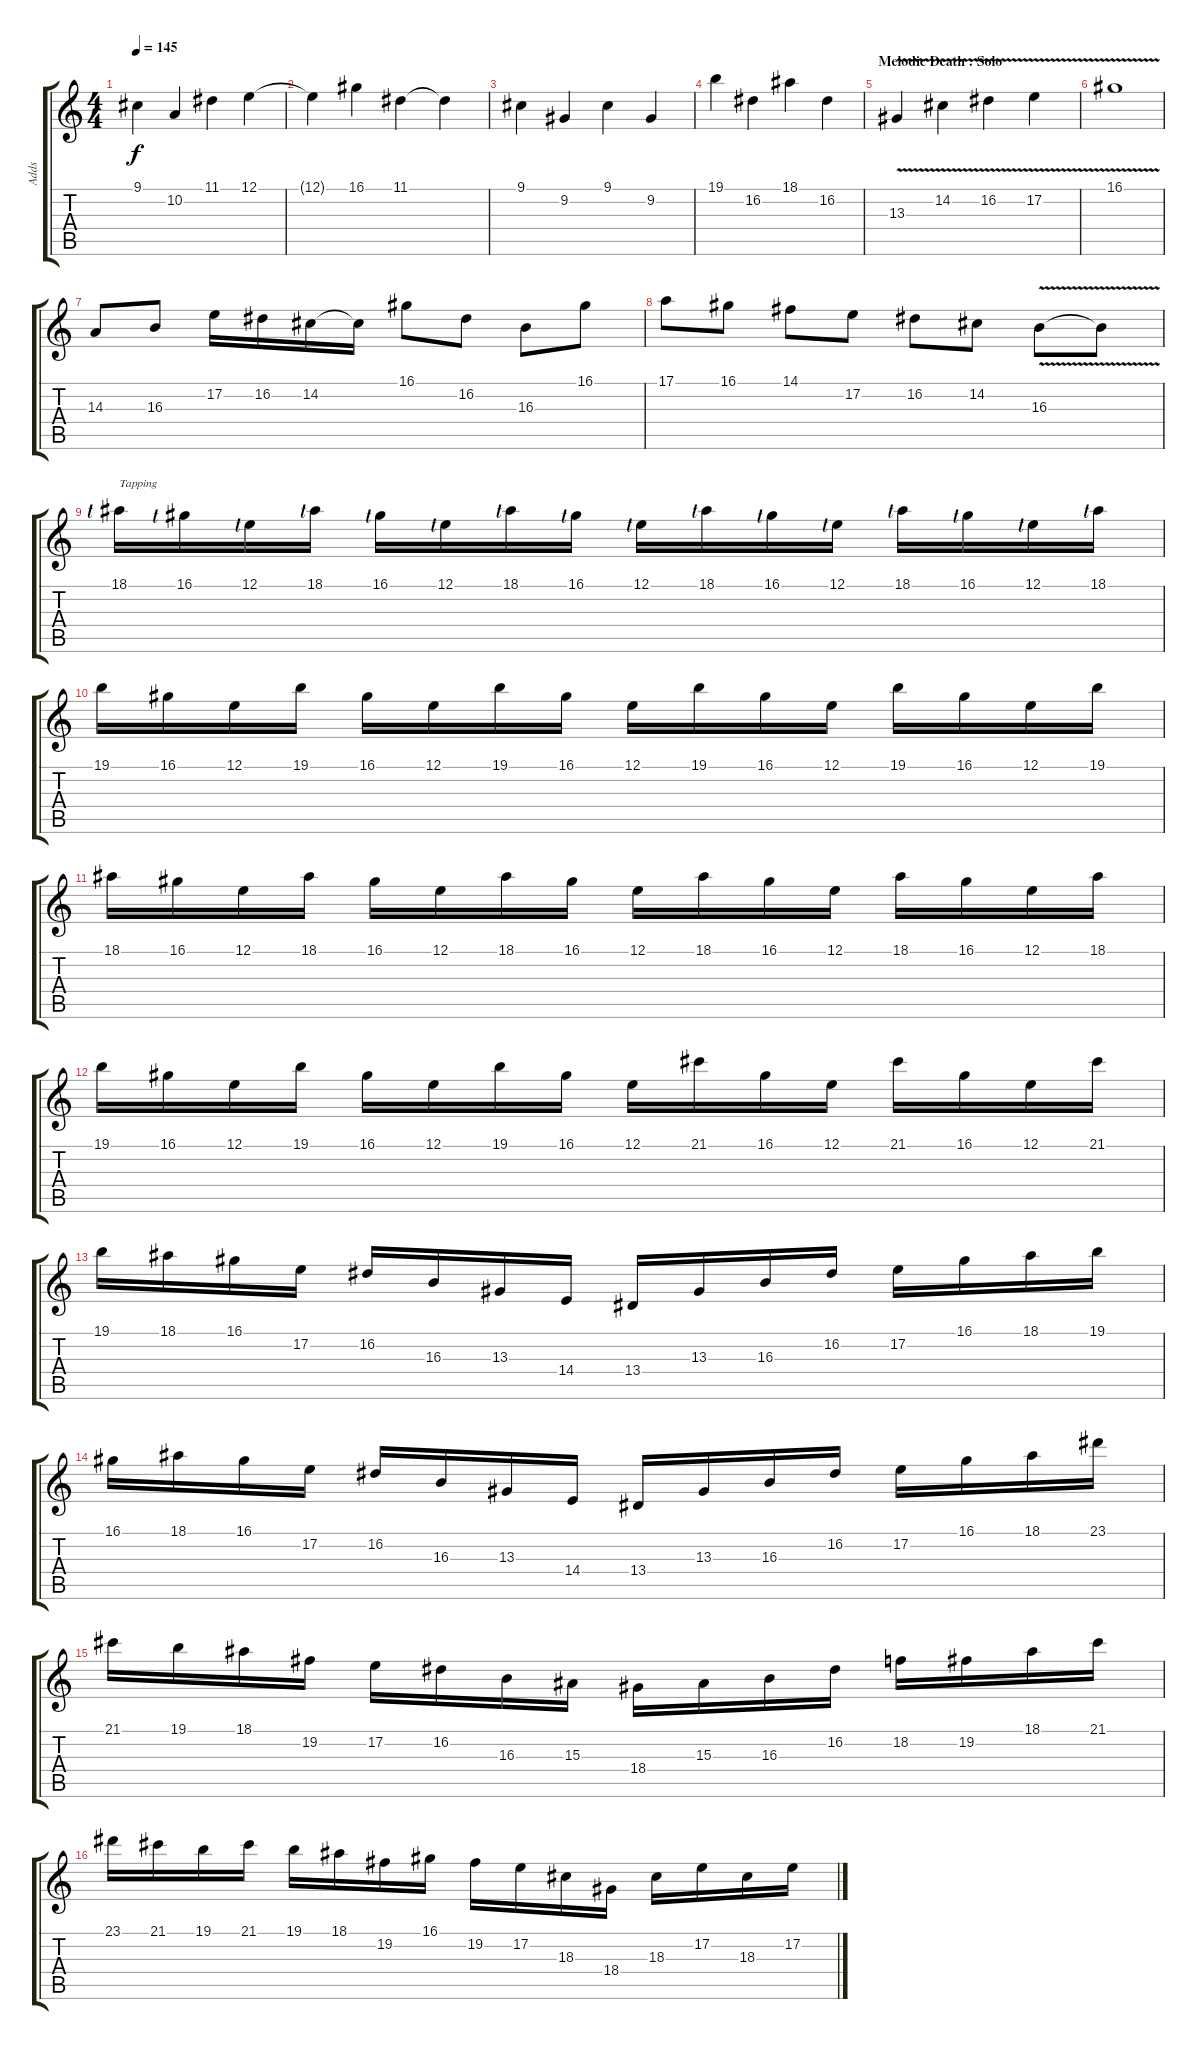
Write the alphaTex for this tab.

\track ("Adds" "Adds") {instrument stringensemble1}
\staff {score tabs}
\tuning (E4 B3 G3 D3 A2 E2) {hide}
\ts (4 4)
\tempo 145
\clef g2
\ks c
9.1.4{dy f} 10.2.4 11.1.4 12.1.4 |
12.1{t}.4 16.1.4 11.1.4 11.1{t}.4 |
9.1.4 9.2.4 9.1.4 9.2.4 |
19.1.4 16.2.4 18.1.4 16.2.4 |
\section ("" "Melodic Death : Solo")
13.3{v}.4{volume 12 instrument overdrivenguitar} 14.2{v}.4 16.2{v}.4 17.2{v}.4 |
16.1{v}.1 |
14.3.8 16.3.8 17.2.16 16.2.16 14.2.16 14.2{t}.16 16.1.8 16.2.8 16.3.8 16.1.8 |
17.1.8 16.1.8 14.1.8 17.2.8 16.2.8 14.2.8 16.3{v}.8 16.3{t}.8 |
18.1{lf 1}.16{txt "Tapping"} 16.1{lf 1}.16 12.1{lf 1}.16 18.1{lf 1}.16 16.1{lf 1}.16 12.1{lf 1}.16 18.1{lf 1}.16 16.1{lf 1}.16 12.1{lf 1}.16 18.1{lf 1}.16 16.1{lf 1}.16 12.1{lf 1}.16 18.1{lf 1}.16 16.1{lf 1}.16 12.1{lf 1}.16 18.1{lf 1}.16 |
19.1.16 16.1.16 12.1.16 19.1.16 16.1.16 12.1.16 19.1.16 16.1.16 12.1.16 19.1.16 16.1.16 12.1.16 19.1.16 16.1.16 12.1.16 19.1.16 |
18.1.16 16.1.16 12.1.16 18.1.16 16.1.16 12.1.16 18.1.16 16.1.16 12.1.16 18.1.16 16.1.16 12.1.16 18.1.16 16.1.16 12.1.16 18.1.16 |
19.1.16 16.1.16 12.1.16 19.1.16 16.1.16 12.1.16 19.1.16 16.1.16 12.1.16 21.1.16 16.1.16 12.1.16 21.1.16 16.1.16 12.1.16 21.1.16 |
19.1.16 18.1.16 16.1.16 17.2.16 16.2.16 16.3.16 13.3.16 14.4.16 13.4.16 13.3.16 16.3.16 16.2.16 17.2.16 16.1.16 18.1.16 19.1.16 |
16.1.16 18.1.16 16.1.16 17.2.16 16.2.16 16.3.16 13.3.16 14.4.16 13.4.16 13.3.16 16.3.16 16.2.16 17.2.16 16.1.16 18.1.16 23.1.16 |
21.1.16 19.1.16 18.1.16 19.2.16 17.2.16 16.2.16 16.3.16 15.3.16 18.4.16 15.3.16 16.3.16 16.2.16 18.2.16 19.2.16 18.1.16 21.1.16 |
23.1.16 21.1.16 19.1.16 21.1.16 19.1.16 18.1.16 19.2.16 16.1.16 19.2.16 17.2.16 18.3.16 18.4.16 18.3.16 17.2.16 18.3.16 17.2.16
